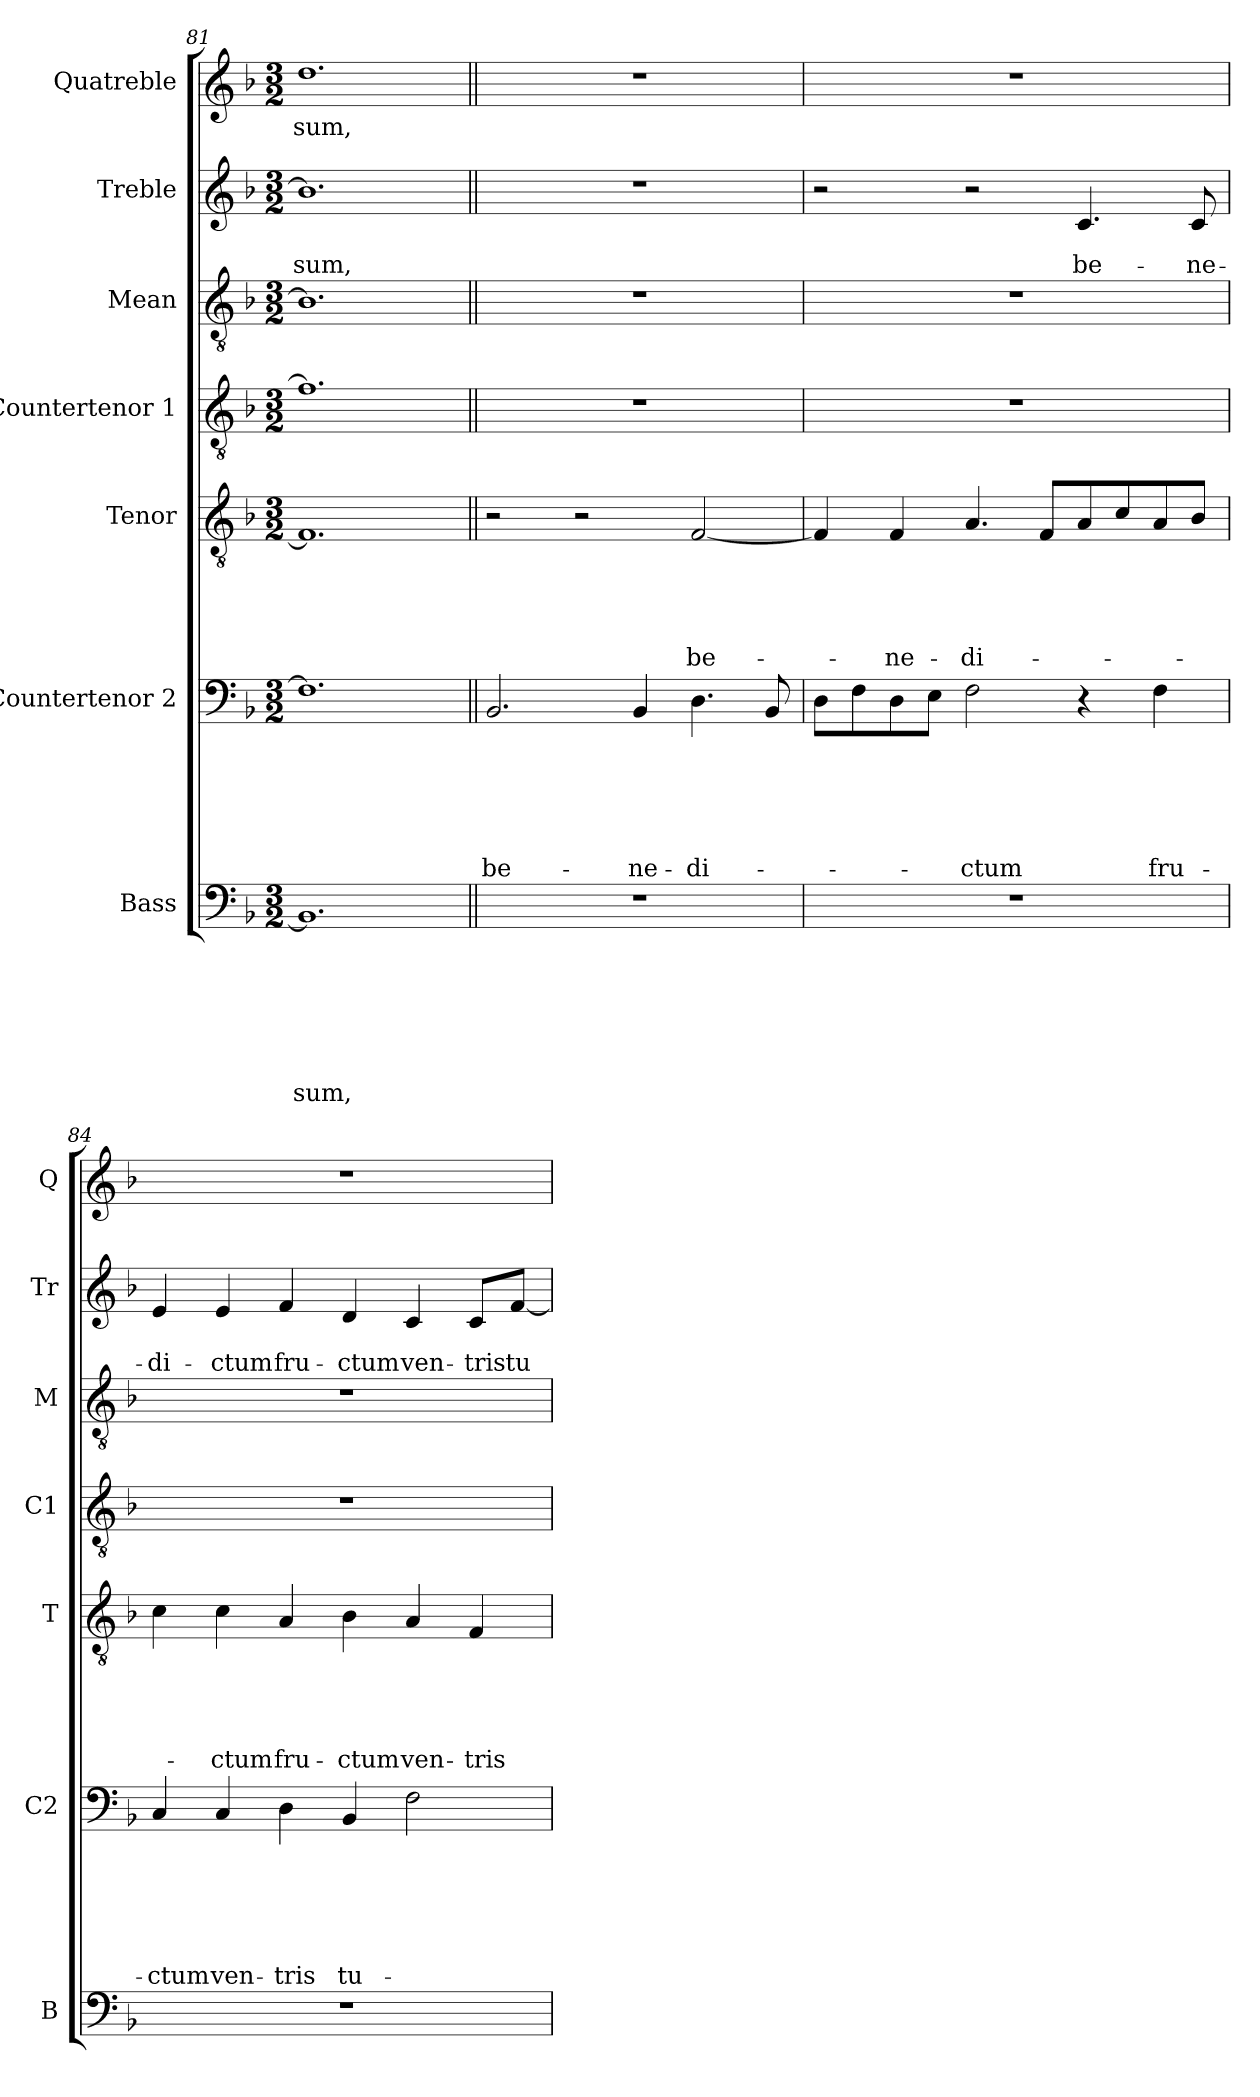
**kern	**text	**text	**text	**text	**text	**text	**text	**kern	**text	**text	**text	**text	**text	**text	**kern	**text	**text	**text	**text	**text	**kern	**kern	**kern	**text	**text	**kern	**text
*part7	*part7	*part7	*part7	*part7	*part7	*part7	*part7	*part6	*part6	*part6	*part6	*part6	*part6	*part6	*part5	*part5	*part5	*part5	*part5	*part5	*part4	*part3	*part2	*part2	*part2	*part1	*part1
*staff7	*staff7	*staff7	*staff7	*staff7	*staff7	*staff7	*staff7	*staff6	*staff6	*staff6	*staff6	*staff6	*staff6	*staff6	*staff5	*staff5	*staff5	*staff5	*staff5	*staff5	*staff4	*staff3	*staff2	*staff2	*staff2	*staff1	*staff1
*I"Bass	*	*	*	*	*	*	*	*I"Countertenor 2	*	*	*	*	*	*	*I"Tenor	*	*	*	*	*	*I"Countertenor 1	*I"Mean	*I"Treble	*	*	*I"Quatreble	*
*I'B	*	*	*	*	*	*	*	*I'C2	*	*	*	*	*	*	*I'T	*	*	*	*	*	*I'C1	*I'M	*I'Tr	*	*	*I'Q	*
*clefF4	*	*	*	*	*	*	*	*clefF4	*	*	*	*	*	*	*clefGv2	*	*	*	*	*	*clefGv2	*clefGv2	*clefG2	*	*	*clefG2	*
*k[b-]	*	*	*	*	*	*	*	*k[b-]	*	*	*	*	*	*	*k[b-]	*	*	*	*	*	*k[b-]	*k[b-]	*k[b-]	*	*	*k[b-]	*
*d:	*	*	*	*	*	*	*	*d:	*	*	*	*	*	*	*d:	*	*	*	*	*	*d:	*d:	*d:	*	*	*d:	*
*M3/2	*	*	*	*	*	*	*	*M3/2	*	*	*	*	*	*	*M3/2	*	*	*	*	*	*M3/2	*M3/2	*M3/2	*	*	*M3/2	*
=81	=81	=81	=81	=81	=81	=81	=81	=81	=81	=81	=81	=81	=81	=81	=81	=81	=81	=81	=81	=81	=81	=81	=81	=81	=81	=81	=81
1.BB-]	.	.	.	.	.	.	-sum,	1.F]	.	.	.	.	.	.	1.F]	.	.	.	.	.	1.f]	1.B-]	1.b-]	.	-sum,	1.dd	-sum,
=82||	=82||	=82||	=82||	=82||	=82||	=82||	=82||	=82||	=82||	=82||	=82||	=82||	=82||	=82||	=82||	=82||	=82||	=82||	=82||	=82||	=82||	=82||	=82||	=82||	=82||	=82||	=82||
1.r	.	.	.	.	.	.	.	2.BB-/	.	.	.	.	.	be-	2r	.	.	.	.	.	1.r	1.r	1.r	.	.	1.r	.
.	.	.	.	.	.	.	.	.	.	.	.	.	.	.	2r	.	.	.	.	.	.	.	.	.	.	.	.
.	.	.	.	.	.	.	.	4BB-/	.	.	.	.	.	-ne-	.	.	.	.	.	.	.	.	.	.	.	.	.
.	.	.	.	.	.	.	.	4.D\	.	.	.	.	.	-di-	[2F/	.	.	.	.	be-	.	.	.	.	.	.	.
.	.	.	.	.	.	.	.	8BB-/	.	.	.	.	.	.	.	.	.	.	.	.	.	.	.	.	.	.	.
=83	=83	=83	=83	=83	=83	=83	=83	=83	=83	=83	=83	=83	=83	=83	=83	=83	=83	=83	=83	=83	=83	=83	=83	=83	=83	=83	=83
1.r	.	.	.	.	.	.	.	8D\L	.	.	.	.	.	.	4F/]	.	.	.	.	.	1.r	1.r	2r	.	.	1.r	.
.	.	.	.	.	.	.	.	8F\	.	.	.	.	.	.	.	.	.	.	.	.	.	.	.	.	.	.	.
.	.	.	.	.	.	.	.	8D\	.	.	.	.	.	.	4F/	.	.	.	.	-ne-	.	.	.	.	.	.	.
.	.	.	.	.	.	.	.	8E\J	.	.	.	.	.	.	.	.	.	.	.	.	.	.	.	.	.	.	.
.	.	.	.	.	.	.	.	2F\	.	.	.	.	.	-ctum	4.A/	.	.	.	.	-di-	.	.	2r	.	.	.	.
.	.	.	.	.	.	.	.	.	.	.	.	.	.	.	8F/L	.	.	.	.	.	.	.	.	.	.	.	.
.	.	.	.	.	.	.	.	4r	.	.	.	.	.	.	8A/	.	.	.	.	.	.	.	4.c/	.	be-	.	.
.	.	.	.	.	.	.	.	.	.	.	.	.	.	.	8c/	.	.	.	.	.	.	.	.	.	.	.	.
.	.	.	.	.	.	.	.	4F\	.	.	.	.	.	fru-	8A/	.	.	.	.	.	.	.	.	.	.	.	.
.	.	.	.	.	.	.	.	.	.	.	.	.	.	.	8B-/J	.	.	.	.	.	.	.	8c/	.	-ne-	.	.
!!LO:LB:g=z
=84	=84	=84	=84	=84	=84	=84	=84	=84	=84	=84	=84	=84	=84	=84	=84	=84	=84	=84	=84	=84	=84	=84	=84	=84	=84	=84	=84
1.r	.	.	.	.	.	.	.	4C/	.	.	.	.	.	-ctum	4c\	.	.	.	.	.	1.r	1.r	4e/	.	-di-	1.r	.
.	.	.	.	.	.	.	.	4C/	.	.	.	.	.	ven-	4c\	.	.	.	.	-ctum	.	.	4e/	.	-ctum	.	.
.	.	.	.	.	.	.	.	4D\	.	.	.	.	.	-tris	4A/	.	.	.	.	fru-	.	.	4f/	.	fru-	.	.
.	.	.	.	.	.	.	.	4BB-/	.	.	.	.	.	tu-	4B-\	.	.	.	.	-ctum	.	.	4d/	.	-ctum	.	.
.	.	.	.	.	.	.	.	2F\	.	.	.	.	.	.	4A/	.	.	.	.	ven-	.	.	4c/	.	ven-	.	.
.	.	.	.	.	.	.	.	.	.	.	.	.	.	.	4F/	.	.	.	.	-tris	.	.	8c/L	.	-tris	.	.
.	.	.	.	.	.	.	.	.	.	.	.	.	.	.	.	.	.	.	.	.	.	.	[8f/J	.	tu-	.	.
=	=	=	=	=	=	=	=	=	=	=	=	=	=	=	=	=	=	=	=	=	=	=	=	=	=	=	=
*-	*-	*-	*-	*-	*-	*-	*-	*-	*-	*-	*-	*-	*-	*-	*-	*-	*-	*-	*-	*-	*-	*-	*-	*-	*-	*-	*-
